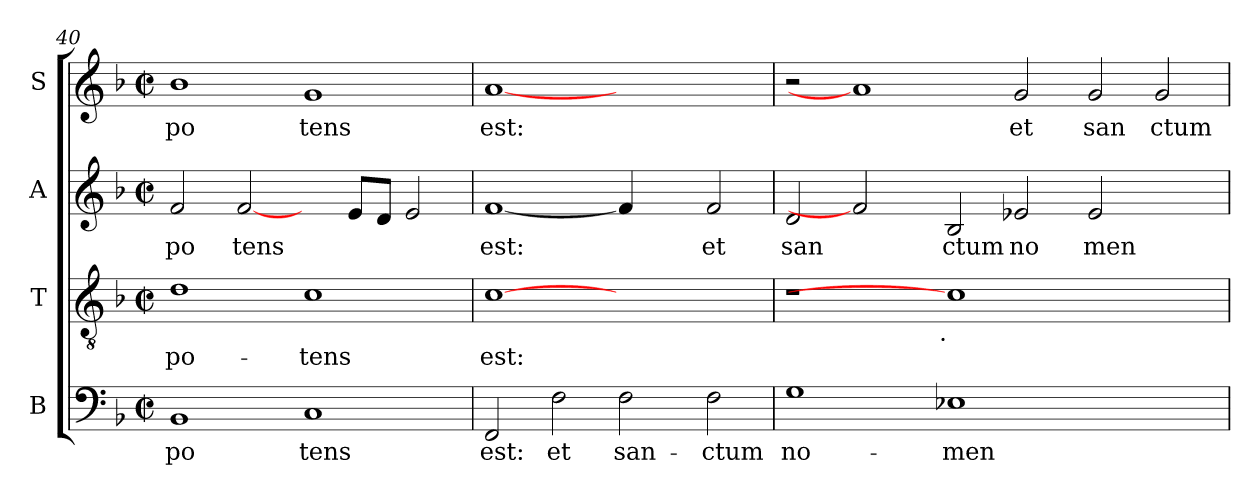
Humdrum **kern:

**kern	**text	**kern	**text	**kern	**text	**kern	**text
*part4	*part4	*part3	*part3	*part2	*part2	*part1	*part1
*staff4	*staff4	*staff3	*staff3	*staff2	*staff2	*staff1	*staff1
*I"B	*	*I"T	*	*I"A	*	*I"S	*
*I'B	*	*I'T	*	*I'A	*	*I'S	*
*clefF4	*	*clefGv2	*	*clefG2	*	*clefG2	*
*k[b-]	*	*k[b-]	*	*k[b-]	*	*k[b-]	*
*F:	*	*F:	*	*F:	*	*F:	*
*M2/2	*	*M2/2	*	*M2/2	*	*M2/2	*
*met(c|)	*	*met(c|)	*	*met(c|)	*	*met(c|)	*
=40	=40	=40	=40	=40	=40	=40	=40
!	!LO:LY:b:cj	!	!LO:LY:b:cj	!	!LO:LY:b:cj	!	!LO:LY:b:cj
1BB-	po	1d	po-	2f/	po	1b-	po
!	!	!	!	!	!LO:LY:b:cj	!	!
.	.	.	.	[2f/	tens	.	.
!	!LO:LY:b:cj	!	!LO:LY:b:cj	!	!	!	!LO:LY:b:cj
1C	tens	1c	-tens	4ryy	.	1g	tens
!	!	!	!	!	!LO:LY:b:cj	!	!
.	.	.	.	8e/L	.	.	.
!	!	!	!	!	!LO:LY:b:cj	!	!
.	.	.	.	8d/J	.	.	.
!	!	!	!	!	!LO:LY:b:cj	!	!
.	.	.	.	2e/	.	.	.
!!LO:LB:g=z
=41	=41	=41	=41	=41	=41	=41	=41
!	!LO:LY:b:cj	!	!LO:LY:b:cj	!	!LO:LY:b:cj	!	!LO:LY:b:cj
2FF/	est:	[1c	est:	[1f	est:	[1a	est:
!	!LO:LY:b:cj	!	!	!	!	!	!
2F\	et	.	.	.	.	.	.
!	!LO:LY:b:cj	!	!	!	!	!	!
2F\	san-	1ryy	.	4f/]	.	1ryy	.
.	.	.	.	4ryy	.	.	.
!	!LO:LY:b:cj	!	!	!	!LO:LY:b:cj	!	!
2F\	-ctum	.	.	2f/	et	.	.
=42	=42	=42	=42	=42	=42	=42	=42
!	!LO:LY:b:cj	!	!	!	!LO:LY:b:cj	!	!
*	*	*^	*	*	*	*	*
1G	no-	1r	2ryy	.	2d/	san	2r	.
.	.	.	4ryy	.	2f]	.	1a]	.
.	.	.	8...ryy	.	.	.	.	.
!	!	!	!LO:TX:b:t=.	!	!	!	!	!
.	.	.	1ryy	.	.	.	.	.
!	!LO:LY:b:cj	!	!	!	!	!LO:LY:b:cj	!	!
1E-X	-men	1c]	.	.	2B-/	ctum	.	.
!	!	!	!	!	!	!LO:LY:b:cj	!	!LO:LY:b:cj
.	.	.	.	.	2e-X/	no	2g/	et
.	.	.	1ryy	.	.	.	.	.
!	!	!	!	!	!	!LO:LY:b:cj	!	!LO:LY:b:cj
1ryy	.	1ryy	.	.	2e-/	men	2g/	san
!	!	!	!	!	!	!	!	!LO:LY:b:cj
.	.	.	.	.	2ryy	.	2g/	ctum
.	.	.	64ryy	.	.	.	.	.
*	*	*v	*v	*	*	*	*	*
=	=	=	=	=	=	=	=
*-	*-	*-	*-	*-	*-	*-	*-
